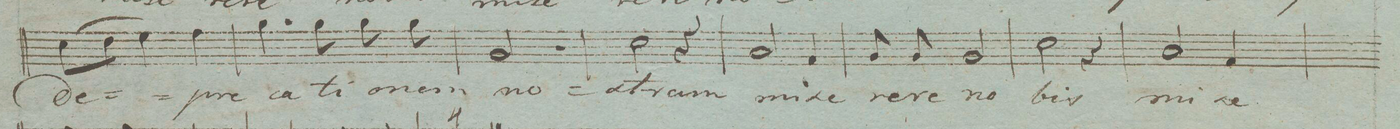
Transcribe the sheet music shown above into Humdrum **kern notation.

**kern	**text	**dynam
*I"Basso Tutti	*	*
*clefF4	*	*
*k[b-e-a-]	*	*
*M3/4	*	*
(8E-\L	De-	.
8F\J	.	.
4G\)	.	.
4A-\	-pre-	.
=56	=56	=56
4.B-\	-ca-	.
8B-\	-ti-	.
8B-\	-o-	.
8B-\	-nem	.
=57	=57	=57
2.BB-/	no-	.
=58	=58	=58
2E-\	-stram	.
4r	.	.
=59	=59	=59
2C/	mi-	.
4AA-/	-se-	.
=60	=60	=60
8BB-/	-re-	.
8BB-/	-re	.
2BB-/	no-	.
=61	=61	=61
2E-\	-bis	.
4r	.	.
=62	=62	=62
2C/	mi-	.
4AA-/	-se-	.
=63	=63	=63
*-	*-	*-
